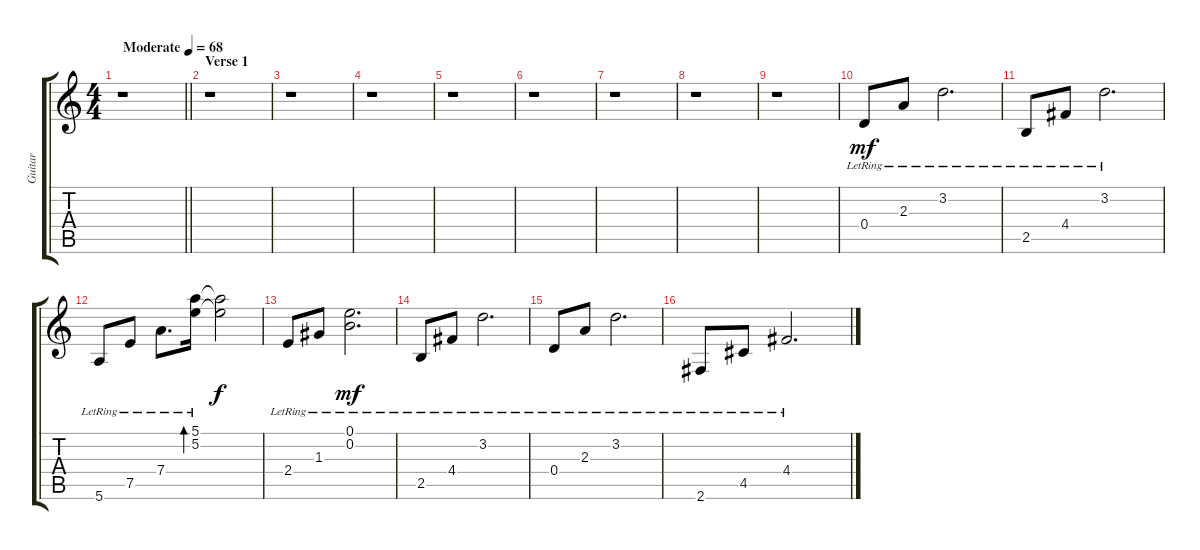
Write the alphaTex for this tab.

\track ("Guitar" "Guitar") {instrument electricguitarjazz}
\staff {score tabs}
\tuning (E4 B3 G3 D3 A2 E2) {hide}
\ts (4 4)
\tempo (68 "Moderate")
\clef g2
\barLineRight lightlight
\ks c
r.1{dy mf instrument electricguitarjazz} |
\section ("" "Verse 1")
r.1 |
r.1 |
r.1 |
r.1 |
r.1 |
r.1 |
r.1 |
r.1 |
0.4{lr}.8 2.3{lr}.8 3.2{lr}.2{d} |
2.5{lr}.8 4.4{lr}.8 3.2{lr}.2{d} |
5.6{lr}.8 7.5{lr}.8 7.4{lr}.8{d} (5.1{lr} 5.2).16{bd 120} (5.1{t} 5.2{t}).2{dy f} |
2.4{lr}.8 1.3{lr}.8 (0.1{lr} 0.2{lr}).2{d dy mf} |
2.5{lr}.8 4.4{lr}.8 3.2{lr}.2{d} |
0.4{lr}.8 2.3{lr}.8 3.2{lr}.2{d} |
2.6{lr}.8 4.5{lr}.8 4.4{lr}.2{d}
